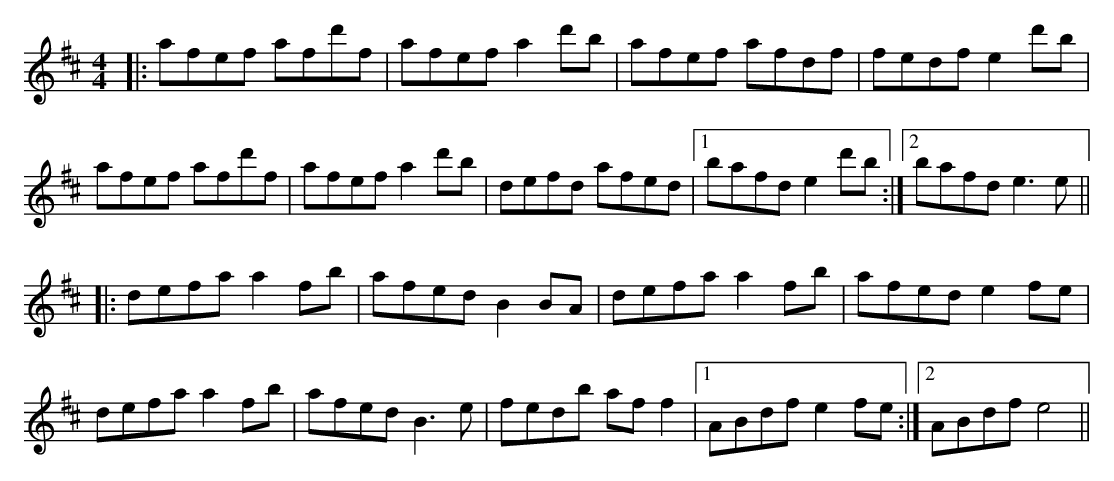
X:1
M:4/4
K:D
|:afef afd'f|afef a2d'b|afef afdf|fedf e2d'b|
afef afd'f|afef a2d'b|defd afed|1 bafd e2 d'b:|2 bafd e3e||
|:defa a2fb|afed B2BA|defa a2fb|afed e2fe|
defa a2fb|afed B3e|fedb aff2|1 ABdf e2fe:|2 ABdf e4||
